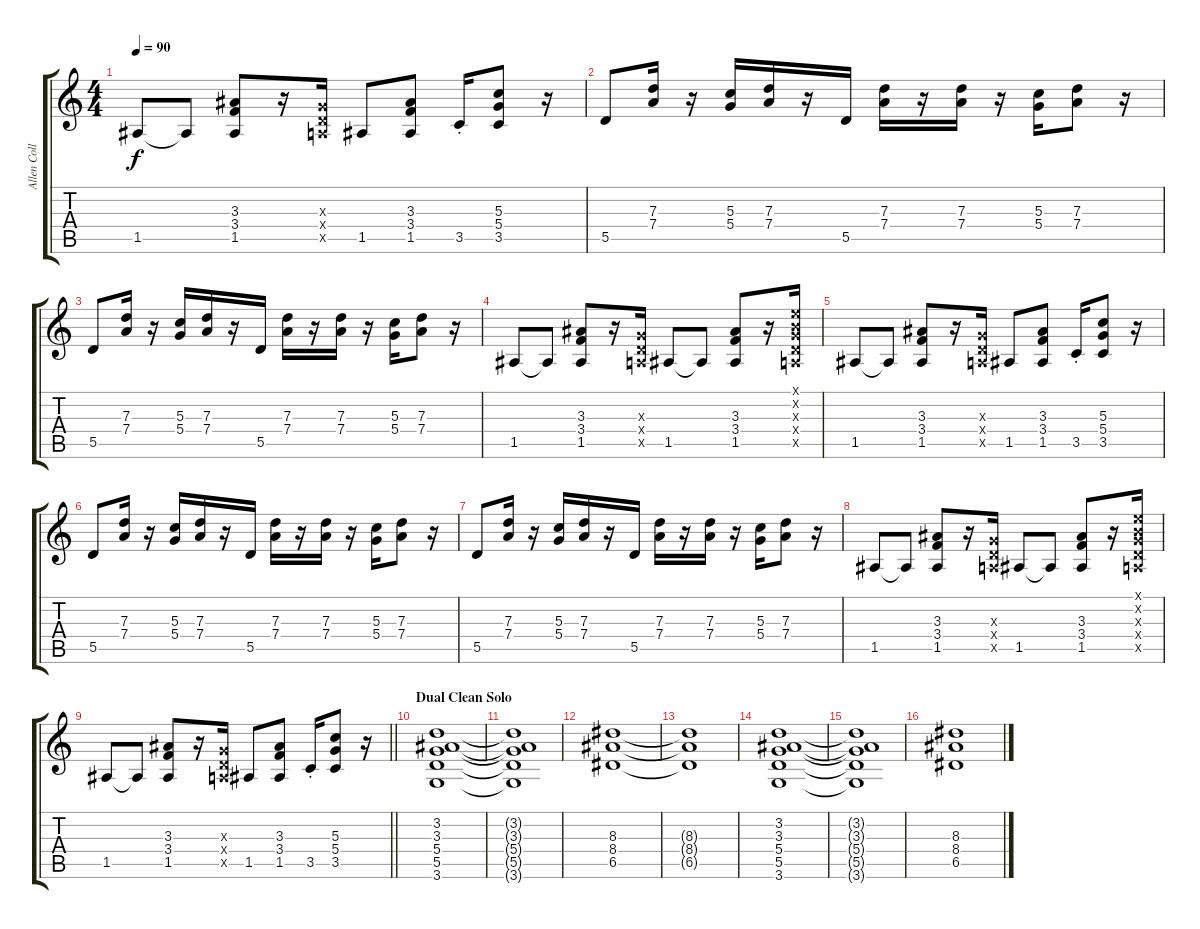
\track ("Allen Collins (Rhythm Guitar Overdub)" "Allen Coll") {instrument distortionguitar}
\staff {score tabs}
\tuning (E4 B3 G3 D3 A2 E2) {hide}
\ts (4 4)
\tempo 90
\clef g2
\ks c
1.5.8{dy f} 1.5{t}.8 (3.3 3.4 1.5).8 r.16 (0.3{x} 0.4{x} 0.5{x}).16 1.5.8 (3.3 3.4 1.5).8 3.5{st}.16 (5.3 5.4 3.5).8 r.16 |
5.5.8 (7.3 7.4).16 r.16 (5.3 5.4).16 (7.3 7.4).16 r.16 5.5.16 (7.3 7.4).16 r.16 (7.3 7.4).16 r.16 (5.3 5.4).16 (7.3 7.4).8 r.16 |
5.5.8 (7.3 7.4).16 r.16 (5.3 5.4).16 (7.3 7.4).16 r.16 5.5.16 (7.3 7.4).16 r.16 (7.3 7.4).16 r.16 (5.3 5.4).16 (7.3 7.4).8 r.16 |
1.5.8 1.5{t}.8 (3.3 3.4 1.5).8 r.16 (0.3{x} 0.4{x} 0.5{x}).16 1.5.8 1.5{t}.8 (3.3 3.4 1.5).8 r.16 (0.1{x} 0.2{x} 0.3{x} 0.4{x} 0.5{x}).16 |
1.5.8 1.5{t}.8 (3.3 3.4 1.5).8 r.16 (0.3{x} 0.4{x} 0.5{x}).16 1.5.8 (3.3 3.4 1.5).8 3.5{st}.16 (5.3 5.4 3.5).8 r.16 |
5.5.8 (7.3 7.4).16 r.16 (5.3 5.4).16 (7.3 7.4).16 r.16 5.5.16 (7.3 7.4).16 r.16 (7.3 7.4).16 r.16 (5.3 5.4).16 (7.3 7.4).8 r.16 |
5.5.8 (7.3 7.4).16 r.16 (5.3 5.4).16 (7.3 7.4).16 r.16 5.5.16 (7.3 7.4).16 r.16 (7.3 7.4).16 r.16 (5.3 5.4).16 (7.3 7.4).8 r.16 |
1.5.8 1.5{t}.8 (3.3 3.4 1.5).8 r.16 (0.3{x} 0.4{x} 0.5{x}).16 1.5.8 1.5{t}.8 (3.3 3.4 1.5).8 r.16 (0.1{x} 0.2{x} 0.3{x} 0.4{x} 0.5{x}).16 |
\barLineRight lightlight
1.5.8 1.5{t}.8 (3.3 3.4 1.5).8 r.16 (0.3{x} 0.4{x} 0.5{x}).16 1.5.8 (3.3 3.4 1.5).8 3.5{st}.16 (5.3 5.4 3.5).8 r.16 |
\section ("" "Dual Clean Solo")
(3.2 3.3 5.4 5.5 3.6).1 |
(3.2{t} 3.3{t} 5.4{t} 5.5{t} 3.6{t}).1 |
(8.3 8.4 6.5).1 |
(8.3{t} 8.4{t} 6.5{t}).1 |
(3.2 3.3 5.4 5.5 3.6).1 |
(3.2{t} 3.3{t} 5.4{t} 5.5{t} 3.6{t}).1 |
(8.3 8.4 6.5).1
